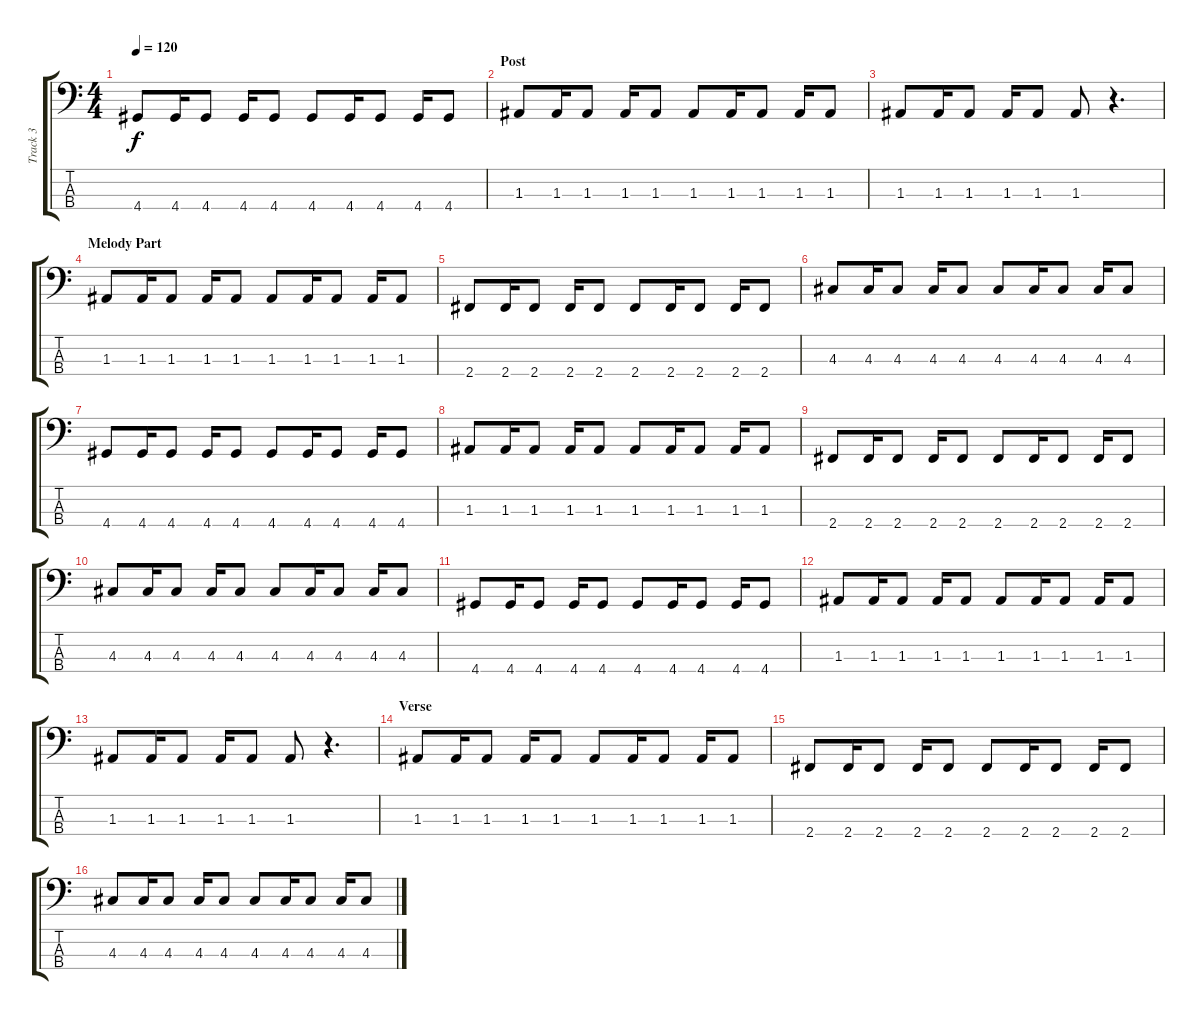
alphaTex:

\track ("Track 3" "Track 3") {instrument electricbassfinger}
\staff {score tabs}
\tuning (G2 D2 A1 E1) {hide}
\ts (4 4)
\tempo 120
\clef f4
\ks c
4.4.8{dy f} 4.4.16 4.4.8 4.4.16 4.4.8 4.4.8 4.4.16 4.4.8 4.4.16 4.4.8 |
\section ("" "Post")
1.3.8 1.3.16 1.3.8 1.3.16 1.3.8 1.3.8 1.3.16 1.3.8 1.3.16 1.3.8 |
1.3.8 1.3.16 1.3.8 1.3.16 1.3.8 1.3.8 r.4{d} |
\section ("" "Melody Part")
1.3.8 1.3.16 1.3.8 1.3.16 1.3.8 1.3.8 1.3.16 1.3.8 1.3.16 1.3.8 |
2.4.8 2.4.16 2.4.8 2.4.16 2.4.8 2.4.8 2.4.16 2.4.8 2.4.16 2.4.8 |
4.3.8 4.3.16 4.3.8 4.3.16 4.3.8 4.3.8 4.3.16 4.3.8 4.3.16 4.3.8 |
4.4.8 4.4.16 4.4.8 4.4.16 4.4.8 4.4.8 4.4.16 4.4.8 4.4.16 4.4.8 |
1.3.8 1.3.16 1.3.8 1.3.16 1.3.8 1.3.8 1.3.16 1.3.8 1.3.16 1.3.8 |
2.4.8 2.4.16 2.4.8 2.4.16 2.4.8 2.4.8 2.4.16 2.4.8 2.4.16 2.4.8 |
4.3.8 4.3.16 4.3.8 4.3.16 4.3.8 4.3.8 4.3.16 4.3.8 4.3.16 4.3.8 |
4.4.8 4.4.16 4.4.8 4.4.16 4.4.8 4.4.8 4.4.16 4.4.8 4.4.16 4.4.8 |
1.3.8 1.3.16 1.3.8 1.3.16 1.3.8 1.3.8 1.3.16 1.3.8 1.3.16 1.3.8 |
1.3.8 1.3.16 1.3.8 1.3.16 1.3.8 1.3.8 r.4{d} |
\section ("" "Verse")
1.3.8 1.3.16 1.3.8 1.3.16 1.3.8 1.3.8 1.3.16 1.3.8 1.3.16 1.3.8 |
2.4.8 2.4.16 2.4.8 2.4.16 2.4.8 2.4.8 2.4.16 2.4.8 2.4.16 2.4.8 |
4.3.8 4.3.16 4.3.8 4.3.16 4.3.8 4.3.8 4.3.16 4.3.8 4.3.16 4.3.8
